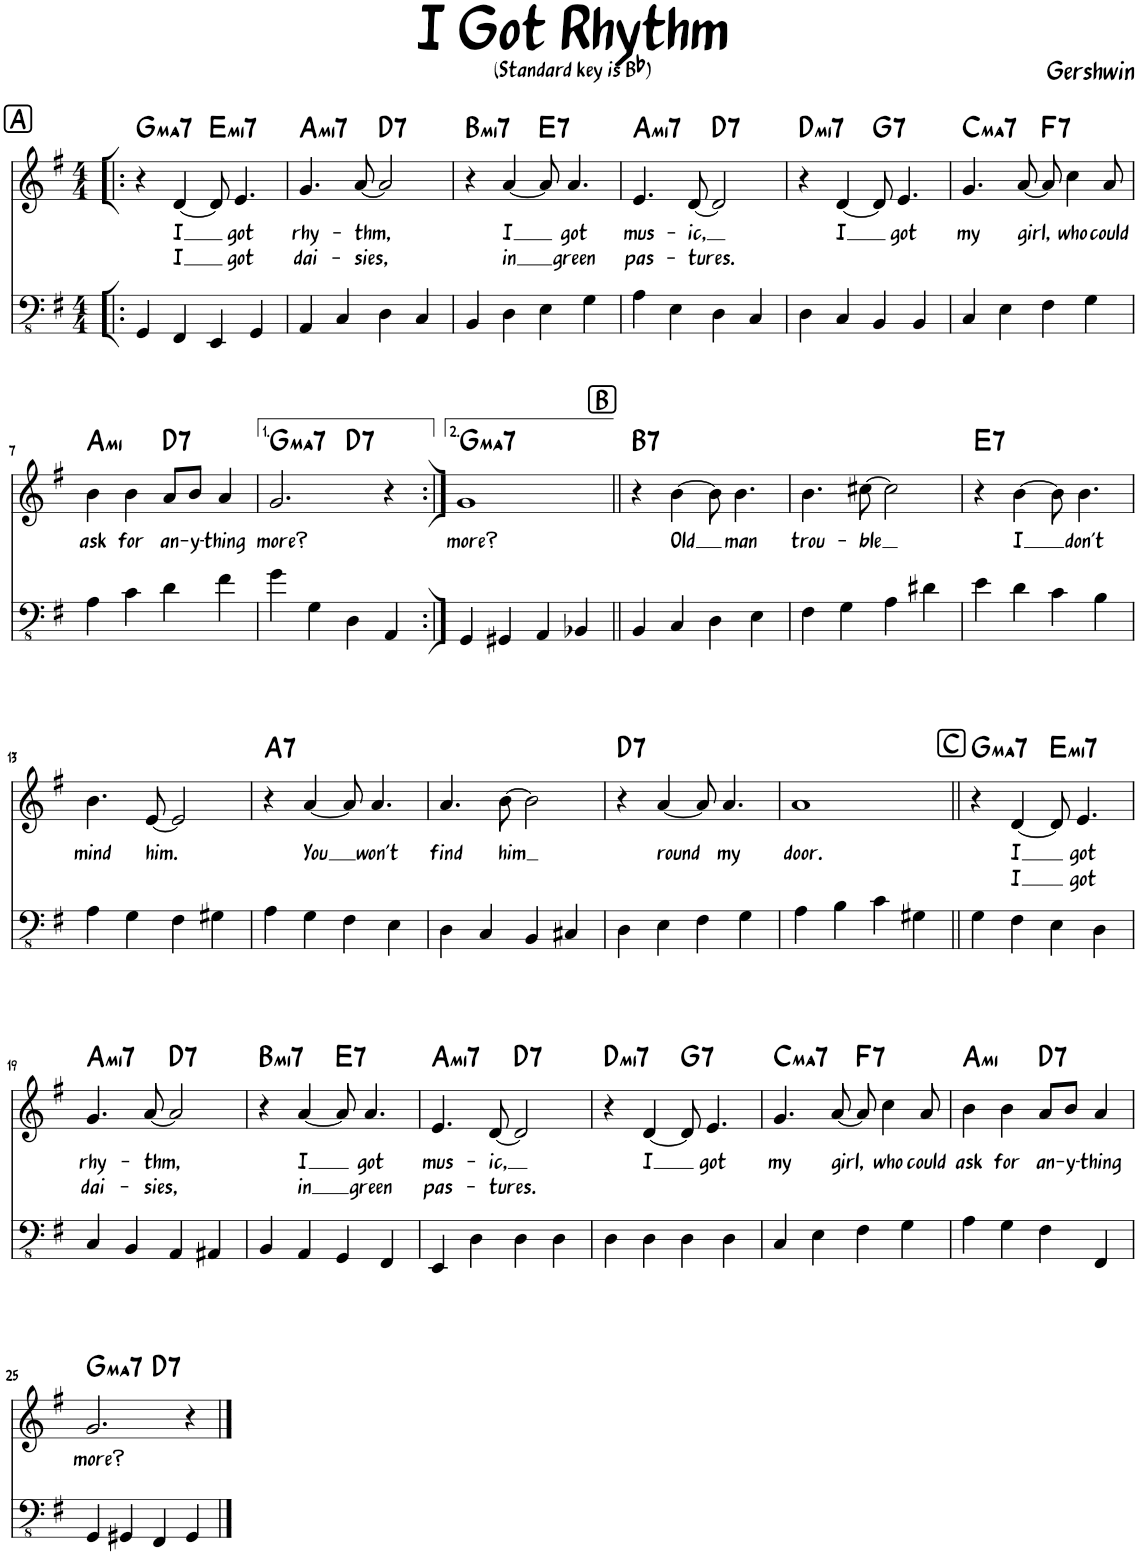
**kern	**kern	**text	**text	**harte
*part2	*part1	*part1	*part1	*part1
*staff2	*staff1	*staff1	*staff1	*
*I"Acoustic Bass	*I"Piano	*	*	*
*I'Ac b	*I'Pno	*	*	*
*clefFv4	*clefG2	*	*	*
*k[f#]	*k[f#]	*	*	*
*M4/4	*M4/4	*	*	*
!!LO:REH:place=s1:a:rj:fs=14:t=A
=1!|:	=1!|:	=1!|:	=1!|:	=1!|:
!	!	!	!	!LO:H:kt=ma7
4GGG/	4r	.	.	G:maj7
!	!	!LO:LY:b	!LO:LY:b	!
4FFF#/	[4d/	I	I	.
!	!	!	!	!LO:H:kt=mi7
4EEE/	8d/]	.	.	E:min7
!	!	!LO:LY:b	!LO:LY:b	!
.	4.e/	got	got	.
4GGG/	.	.	.	.
=2	=2	=2	=2	=2
!	!	!LO:LY:b	!LO:LY:b	!LO:H:kt=mi7
4AAA/	4.g/	rhy-	dai-	A:min7
4CC/	.	.	.	.
!	!	!LO:LY:b	!LO:LY:b	!
.	[8a/	-thm,	-sies,	.
!	!	!	!	!LO:H:kt=7
4DD\	2a/]	.	.	D:7
4CC/	.	.	.	.
=3	=3	=3	=3	=3
!	!	!	!	!LO:H:kt=mi7
4BBB/	4r	.	.	B:min7
!	!	!LO:LY:b	!LO:LY:b	!
4DD\	[4a/	I	in	.
!	!	!	!	!LO:H:kt=7
4EE\	8a/]	.	.	E:7
!	!	!LO:LY:b	!LO:LY:b	!
.	4.a/	got	green	.
4GG\	.	.	.	.
=4	=4	=4	=4	=4
!	!	!LO:LY:b	!LO:LY:b	!LO:H:kt=mi7
4AA\	4.e/	mus-	pas-	A:min7
4EE\	.	.	.	.
!	!	!LO:LY:b	!LO:LY:b	!
.	[8d/	-ic,	-tures.	.
!	!	!	!	!LO:H:kt=7
4DD\	2d/]	.	.	D:7
4CC/	.	.	.	.
=5	=5	=5	=5	=5
!	!	!	!	!LO:H:kt=mi7
4DD\	4r	.	.	D:min7
!	!	!LO:LY:b	!	!
4CC/	[4d/	I	.	.
!	!	!	!	!LO:H:kt=7
4BBB/	8d/]	.	.	G:7
!	!	!LO:LY:b	!	!
.	4.e/	got	.	.
4BBB/	.	.	.	.
=6	=6	=6	=6	=6
!	!	!LO:LY:b	!	!LO:H:kt=ma7
4CC/	4.g/	my	.	C:maj7
4EE\	.	.	.	.
!	!	!LO:LY:b	!	!
.	[8a/	girl,	.	.
!	!	!	!	!LO:H:kt=7
4FF#\	8a/]	.	.	F:7
!	!	!LO:LY:b	!	!
.	4cc\	who	.	.
4GG\	.	.	.	.
!	!	!LO:LY:b	!	!
.	8a/	could	.	.
!!LO:LB:g=z
=7	=7	=7	=7	=7
!	!	!LO:LY:b	!	!LO:H:kt=mi
4AA\	4b\	ask	.	A:min
!	!	!LO:LY:b	!	!
4C\	4b\	for	.	.
!	!	!LO:LY:b	!	!LO:H:kt=7
4D\	8a/L	an-	.	D:7
!	!	!LO:LY:b	!	!
.	8b/J	-y-	.	.
!	!	!LO:LY:b	!	!
4F#\	4a/	-thing	.	.
=8	=8	=8	=8	=8
!	!	!LO:LY:b	!	!LO:H:kt=ma7
*	*^	*	*	*
4G\	2.g/	2ryy	more?	.	G:maj7
4GG\	.	.	.	.	.
!	!	!	!	!	!LO:H:kt=7
4DD\	.	2ryy	.	.	D:7
4AAA/	4r	.	.	.	.
=9:|!	=9:|!	=9:|!	=9:|!	=9:|!	=9:|!
!	!	!	!LO:LY:b	!	!LO:H:kt=ma7
*	*v	*v	*	*	*
4GGG/	1g	more?	.	G:maj7
4GGG#X/	.	.	.	.
4AAA/	.	.	.	.
4BBB-X/	.	.	.	.
!!LO:REH:place=s1:a:rj:fs=14:t=B
=10||	=10||	=10||	=10||	=10||
!	!	!	!	!LO:H:kt=7
4BBB/	4r	.	.	B:7
!	!	!LO:LY:b	!	!
4CC/	[4b\	Old	.	.
4DD\	8b\]	.	.	.
!	!	!LO:LY:b	!	!
.	4.b\	man	.	.
4EE\	.	.	.	.
=11	=11	=11	=11	=11
!	!	!LO:LY:b	!	!
4FF#\	4.b\	trou-	.	.
4GG\	.	.	.	.
!	!	!LO:LY:b	!	!
.	[8cc#X\	-ble	.	.
4AA\	2cc#\]	.	.	.
4D#X\	.	.	.	.
=12	=12	=12	=12	=12
!	!	!	!	!LO:H:kt=7
4E\	4r	.	.	E:7
!	!	!LO:LY:b	!	!
4D\	[4b\	I	.	.
4C\	8b\]	.	.	.
!	!	!LO:LY:b	!	!
.	4.b\	don't	.	.
4BB\	.	.	.	.
!!LO:LB:g=z
=13	=13	=13	=13	=13
!	!	!LO:LY:b	!	!
4AA\	4.b\	mind	.	.
4GG\	.	.	.	.
!	!	!LO:LY:b	!	!
.	[8e/	him.	.	.
4FF#\	2e/]	.	.	.
4GG#X\	.	.	.	.
=14	=14	=14	=14	=14
!	!	!	!	!LO:H:kt=7
4AA\	4r	.	.	A:7
!	!	!LO:LY:b	!	!
4GG\	[4a/	You	.	.
4FF#\	8a/]	.	.	.
!	!	!LO:LY:b	!	!
.	4.a/	won't	.	.
4EE\	.	.	.	.
=15	=15	=15	=15	=15
!	!	!LO:LY:b	!	!
4DD\	4.a/	find	.	.
4CC/	.	.	.	.
!	!	!LO:LY:b	!	!
.	[8b\	him	.	.
4BBB/	2b\]	.	.	.
4CC#X/	.	.	.	.
=16	=16	=16	=16	=16
!	!	!	!	!LO:H:kt=7
4DD\	4r	.	.	D:7
!	!	!LO:LY:b	!	!
4EE\	[4a/	round	.	.
4FF#\	8a/]	.	.	.
!	!	!LO:LY:b	!	!
.	4.a/	my	.	.
4GG\	.	.	.	.
=17	=17	=17	=17	=17
!	!	!LO:LY:b	!	!
4AA\	1a	door.	.	.
4BB\	.	.	.	.
4C\	.	.	.	.
4GG#X\	.	.	.	.
!!LO:REH:place=s1:a:rj:fs=14:t=C
=18||	=18||	=18||	=18||	=18||
!	!	!	!	!LO:H:kt=ma7
4GG\	4r	.	.	G:maj7
!	!	!LO:LY:b	!LO:LY:b	!
4FF#\	[4d/	I	I	.
!	!	!	!	!LO:H:kt=mi7
4EE\	8d/]	.	.	E:min7
!	!	!LO:LY:b	!LO:LY:b	!
.	4.e/	got	got	.
4DD\	.	.	.	.
!!LO:LB:g=z
=19	=19	=19	=19	=19
!	!	!LO:LY:b	!LO:LY:b	!LO:H:kt=mi7
4CC/	4.g/	rhy-	dai-	A:min7
4BBB/	.	.	.	.
!	!	!LO:LY:b	!LO:LY:b	!
.	[8a/	-thm,	-sies,	.
!	!	!	!	!LO:H:kt=7
4AAA/	2a/]	.	.	D:7
4AAA#X/	.	.	.	.
=20	=20	=20	=20	=20
!	!	!	!	!LO:H:kt=mi7
4BBB/	4r	.	.	B:min7
!	!	!LO:LY:b	!LO:LY:b	!
4AAA/	[4a/	I	in	.
!	!	!	!	!LO:H:kt=7
4GGG/	8a/]	.	.	E:7
!	!	!LO:LY:b	!LO:LY:b	!
.	4.a/	got	green	.
4FFF#/	.	.	.	.
=21	=21	=21	=21	=21
!	!	!LO:LY:b	!LO:LY:b	!LO:H:kt=mi7
4EEE/	4.e/	mus-	pas-	A:min7
4DD\	.	.	.	.
!	!	!LO:LY:b	!LO:LY:b	!
.	[8d/	-ic,	-tures.	.
!	!	!	!	!LO:H:kt=7
4DD\	2d/]	.	.	D:7
4DD\	.	.	.	.
=22	=22	=22	=22	=22
!	!	!	!	!LO:H:kt=mi7
4DD\	4r	.	.	D:min7
!	!	!LO:LY:b	!	!
4DD\	[4d/	I	.	.
!	!	!	!	!LO:H:kt=7
4DD\	8d/]	.	.	G:7
!	!	!LO:LY:b	!	!
.	4.e/	got	.	.
4DD\	.	.	.	.
=23	=23	=23	=23	=23
!	!	!LO:LY:b	!	!LO:H:kt=ma7
4CC/	4.g/	my	.	C:maj7
4EE\	.	.	.	.
!	!	!LO:LY:b	!	!
.	[8a/	girl,	.	.
!	!	!	!	!LO:H:kt=7
4FF#\	8a/]	.	.	F:7
!	!	!LO:LY:b	!	!
.	4cc\	who	.	.
4GG\	.	.	.	.
!	!	!LO:LY:b	!	!
.	8a/	could	.	.
=24	=24	=24	=24	=24
!	!	!LO:LY:b	!	!LO:H:kt=mi
4AA\	4b\	ask	.	A:min
!	!	!LO:LY:b	!	!
4GG\	4b\	for	.	.
!	!	!LO:LY:b	!	!LO:H:kt=7
4FF#\	8a/L	an-	.	D:7
!	!	!LO:LY:b	!	!
.	8b/J	-y-	.	.
!	!	!LO:LY:b	!	!
4FFF#/	4a/	-thing	.	.
!!LO:LB:g=z
=25	=25	=25	=25	=25
!	!	!LO:LY:b	!	!LO:H:kt=ma7
*	*^	*	*	*
4GGG/	2.g/	2ryy	more?	.	G:maj7
4GGG#X/	.	.	.	.	.
!	!	!	!	!	!LO:H:kt=7
4FFF#/	.	2ryy	.	.	D:7
4GGG#/	4r	.	.	.	.
*	*v	*v	*	*	*
==	==	==	==	==
*-	*-	*-	*-	*-
